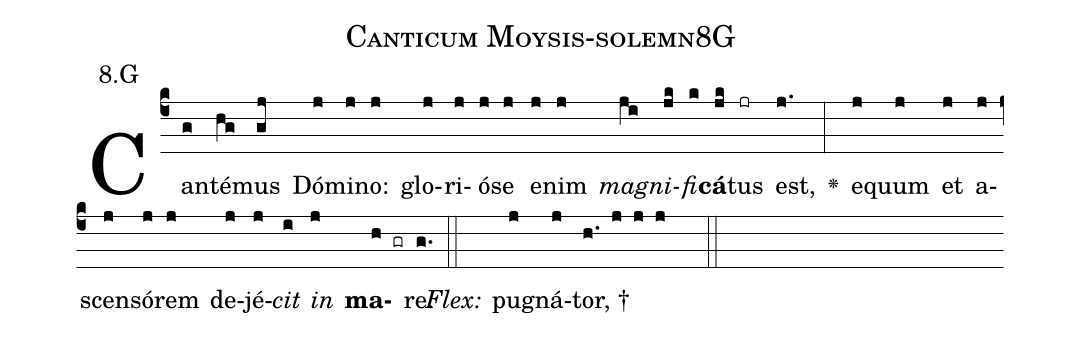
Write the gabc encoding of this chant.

name: Canticum Moysis-solemn8G;
annotation: 8.G;
%%
(c4)Can(g)té(hg)mus(gj) Dó(j)mi(j)no:(j) glo(j)ri(j)ó(j)se(j) e(j)nim(j) <i>ma</i>(ji)<i>gni</i>(jk)<i>fi</i>(k)<b>cá</b>(jk)tus(jr) est,(j.) <v>\greheightstar</v>(:) e(j)quum(j) et(j) a(j)scen(j)só(j)rem(j) de(j)jé(j)<i>cit</i>(i) <i>in</i>(j) <b>ma</b>(h gr)re.(g.) (::)
<i>Flex:</i>()  pu(j)gná(j)tor, †(h. j j j  ::)

%E(j) u(j) o(i) u(j) a(h) e.(g.) (::)
